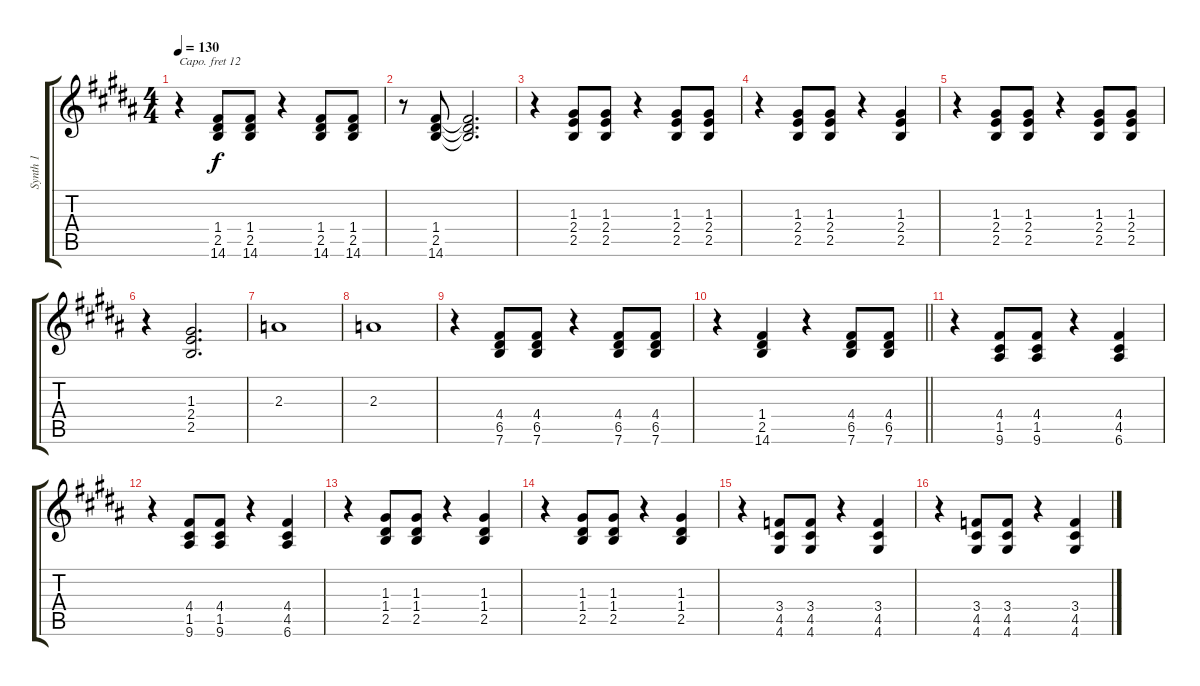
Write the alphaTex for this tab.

\track ("Synth 1" "Synth 1") {instrument rockorgan}
\staff {score tabs}
\capo 12
\tuning (E4 B3 G3 D3 A2 E2) {hide}
\ts (4 4)
\tempo 130
\clef g2
\ks b
r.4{dy f} (1.4 2.5 14.6).8 (1.4 2.5 14.6).8 r.4 (1.4 2.5 14.6).8 (1.4 2.5 14.6).8 |
r.8 (1.4 2.5 14.6).8 (1.4{t} 2.5{t} 14.6{t}).2{d} |
r.4 (1.3 2.4 2.5).8 (1.3 2.4 2.5).8 r.4 (1.3 2.4 2.5).8 (1.3 2.4 2.5).8 |
r.4 (1.3 2.4 2.5).8 (1.3 2.4 2.5).8 r.4 (1.3 2.4 2.5).4 |
r.4 (1.3 2.4 2.5).8 (1.3 2.4 2.5).8 r.4 (1.3 2.4 2.5).8 (1.3 2.4 2.5).8 |
r.4 (1.3 2.4 2.5).2{d} |
2.3.1 |
2.3.1 |
r.4 (4.4 6.5 7.6).8 (4.4 6.5 7.6).8 r.4 (4.4 6.5 7.6).8 (4.4 6.5 7.6).8 |
\barLineRight lightlight
r.4 (1.4 2.5 14.6).4 r.4 (4.4 6.5 7.6).8 (4.4 6.5 7.6).8 |
r.4 (4.4 1.5 9.6).8 (4.4 1.5 9.6).8 r.4 (4.4 4.5 6.6).4 |
r.4 (4.4 1.5 9.6).8 (4.4 1.5 9.6).8 r.4 (4.4 4.5 6.6).4 |
r.4 (1.3 1.4 2.5).8 (1.3 1.4 2.5).8 r.4 (1.3 1.4 2.5).4 |
r.4 (1.3 1.4 2.5).8 (1.3 1.4 2.5).8 r.4 (1.3 1.4 2.5).4 |
r.4 (3.4 4.5 4.6).8 (3.4 4.5 4.6).8 r.4 (3.4 4.5 4.6).4 |
r.4 (3.4 4.5 4.6).8 (3.4 4.5 4.6).8 r.4 (3.4 4.5 4.6).4
